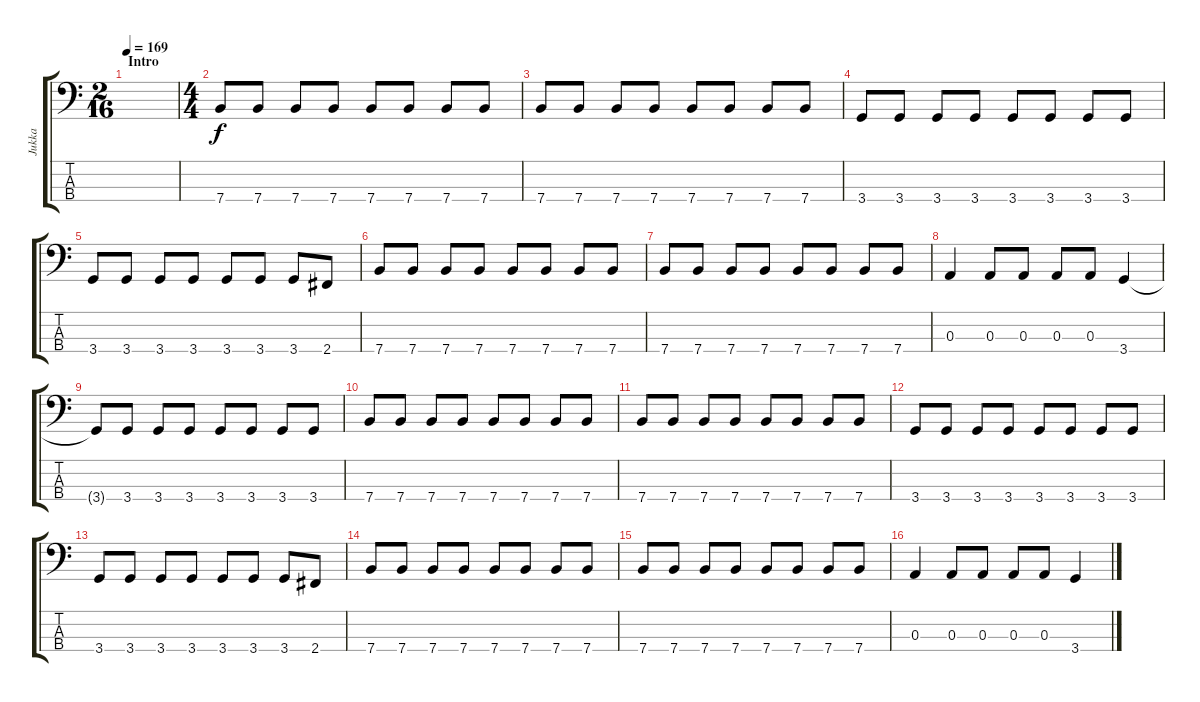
\track ("Jukka" "Jukka") {instrument electricbasspick}
\staff {score tabs}
\tuning (G2 D2 A1 E1) {hide}
\ts (2 16)
\section ("" "Intro")
\tempo 169
\clef f4
\ks c
|
\ts (4 4)
7.4.8 7.4.8 7.4.8 7.4.8 7.4.8 7.4.8 7.4.8 7.4.8 |
7.4.8 7.4.8 7.4.8 7.4.8 7.4.8 7.4.8 7.4.8 7.4.8 |
3.4.8 3.4.8 3.4.8 3.4.8 3.4.8 3.4.8 3.4.8 3.4.8 |
3.4.8 3.4.8 3.4.8 3.4.8 3.4.8 3.4.8 3.4.8 2.4.8 |
7.4.8 7.4.8 7.4.8 7.4.8 7.4.8 7.4.8 7.4.8 7.4.8 |
7.4.8 7.4.8 7.4.8 7.4.8 7.4.8 7.4.8 7.4.8 7.4.8 |
0.3.4 0.3.8 0.3.8 0.3.8 0.3.8 3.4.4 |
3.4{t}.8 3.4.8 3.4.8 3.4.8 3.4.8 3.4.8 3.4.8 3.4.8 |
7.4.8 7.4.8 7.4.8 7.4.8 7.4.8 7.4.8 7.4.8 7.4.8 |
7.4.8 7.4.8 7.4.8 7.4.8 7.4.8 7.4.8 7.4.8 7.4.8 |
3.4.8 3.4.8 3.4.8 3.4.8 3.4.8 3.4.8 3.4.8 3.4.8 |
3.4.8 3.4.8 3.4.8 3.4.8 3.4.8 3.4.8 3.4.8 2.4.8 |
7.4.8 7.4.8 7.4.8 7.4.8 7.4.8 7.4.8 7.4.8 7.4.8 |
7.4.8 7.4.8 7.4.8 7.4.8 7.4.8 7.4.8 7.4.8 7.4.8 |
0.3.4 0.3.8 0.3.8 0.3.8 0.3.8 3.4.4
